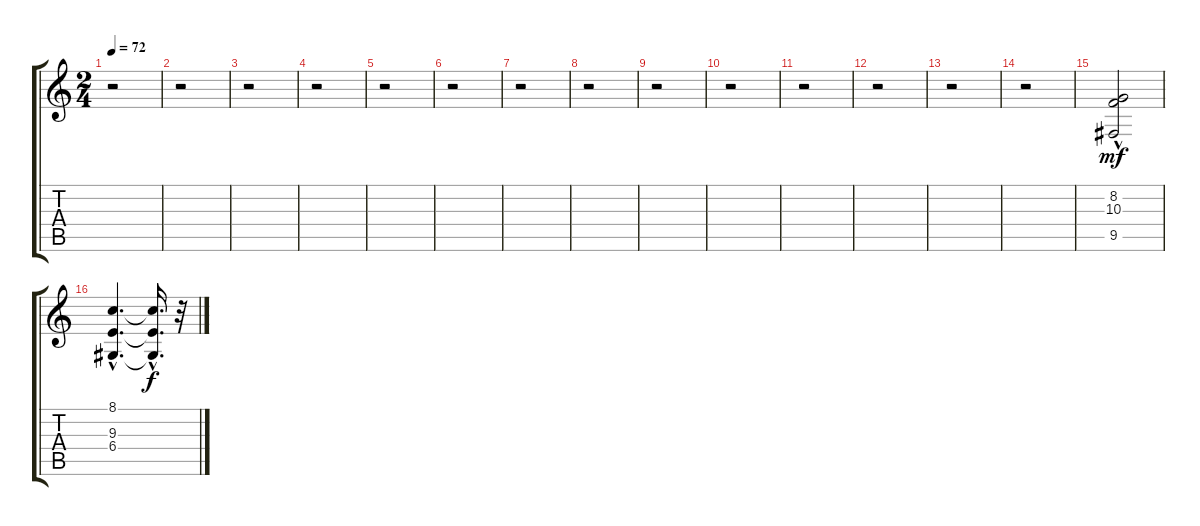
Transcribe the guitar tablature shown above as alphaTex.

\track "" {instrument synthvoice}
\staff {score tabs}
\tuning (E4 B3 G3 D3 A2 E2) {hide}
\ts (2 4)
\tempo 72
\clef g2
\ks c
r.2{dy f} |
r.2 |
r.2 |
r.2 |
r.2 |
r.2 |
r.2 |
r.2 |
r.2 |
r.2 |
r.2 |
r.2 |
r.2 |
r.2 |
(8.2 10.3{hac} 9.5{hac}).2{dy mf} |
(8.1{hac} 9.3{hac} 6.4{hac}).4{d} (8.1{hac t} 9.3{hac t} 6.4{hac t}).16{d dy f} r.32
